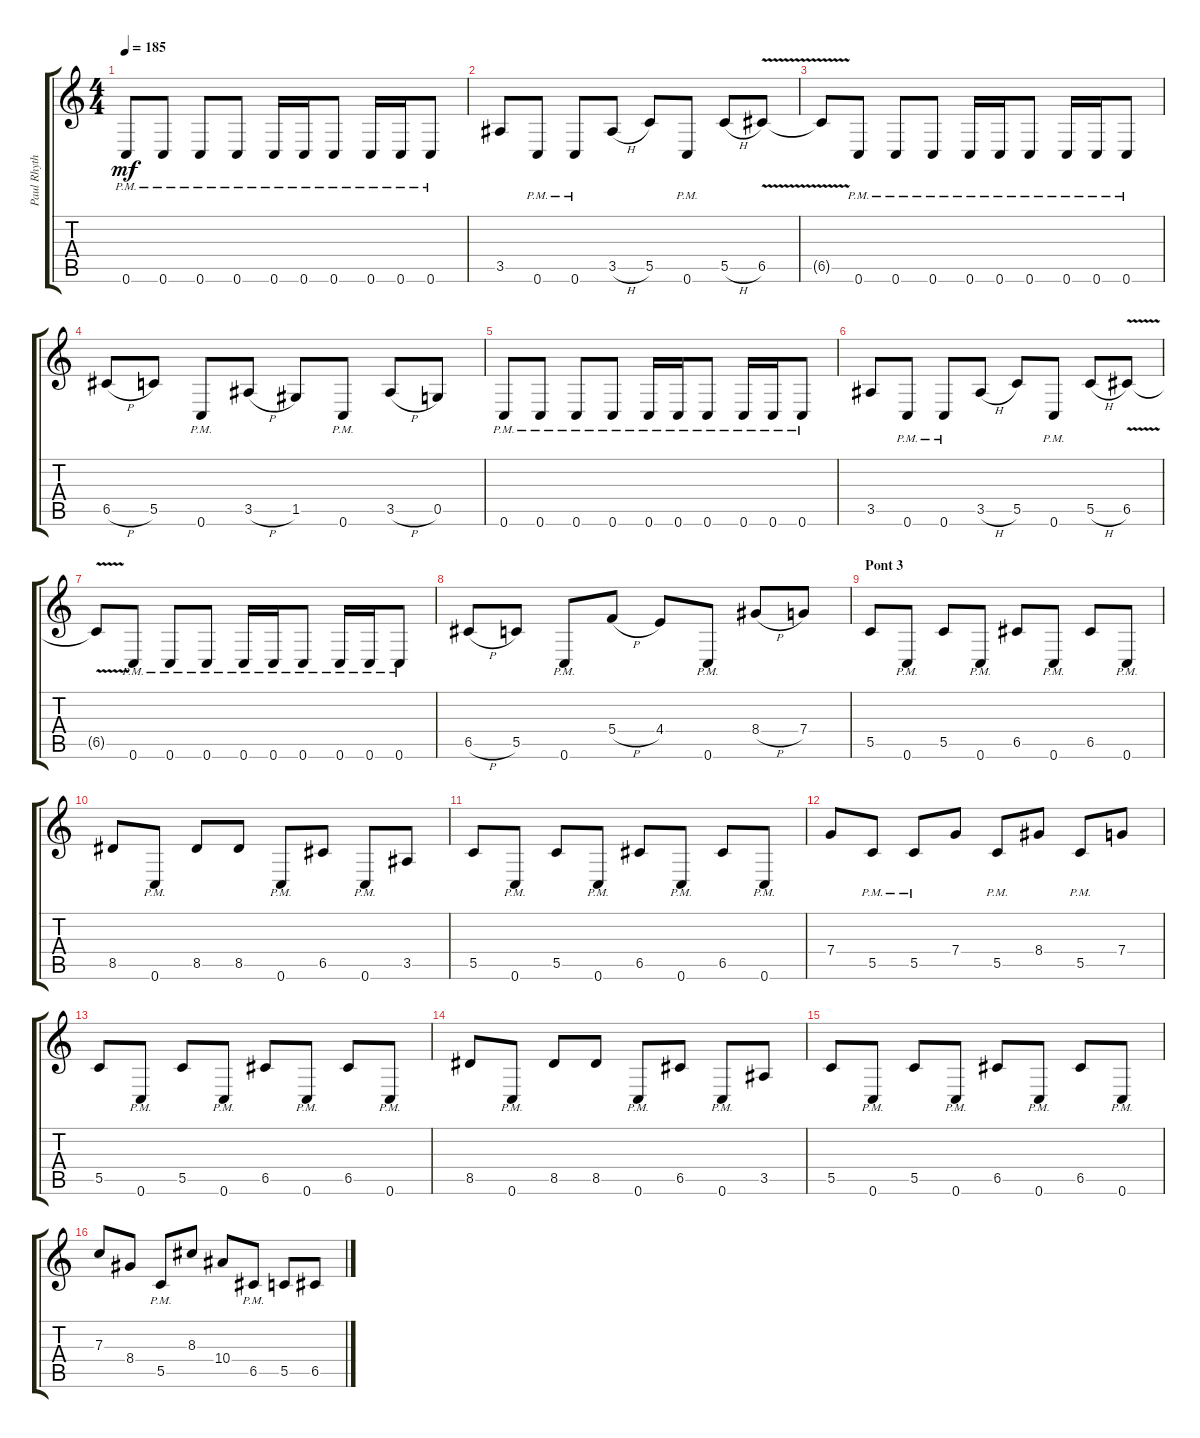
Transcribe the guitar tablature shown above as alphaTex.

\track ("Paul Rhythm" "Paul Rhyth") {instrument distortionguitar}
\staff {score tabs}
\tuning (D4 A3 F3 C3 G2 C2) {hide}
\ts (4 4)
\tempo 185
\clef g2
\ks c
0.6{pm}.8{dy mf} 0.6{pm}.8 0.6{pm}.8 0.6{pm}.8 0.6{pm}.16 0.6{pm}.16 0.6{pm}.8 0.6{pm}.16 0.6{pm}.16 0.6{pm}.8 |
3.5.8 0.6{pm}.8 0.6{pm}.8 3.5{h}.8 5.5.8 0.6{pm}.8 5.5{h}.8 6.5{v}.8 |
6.5{v t}.8 0.6{pm}.8 0.6{pm}.8 0.6{pm}.8 0.6{pm}.16 0.6{pm}.16 0.6{pm}.8 0.6{pm}.16 0.6{pm}.16 0.6{pm}.8 |
6.5{h}.8 5.5.8 0.6{pm}.8 3.5{h}.8 1.5.8 0.6{pm}.8 3.5{h}.8 0.5.8 |
0.6{pm}.8 0.6{pm}.8 0.6{pm}.8 0.6{pm}.8 0.6{pm}.16 0.6{pm}.16 0.6{pm}.8 0.6{pm}.16 0.6{pm}.16 0.6{pm}.8 |
3.5.8 0.6{pm}.8 0.6{pm}.8 3.5{h}.8 5.5.8 0.6{pm}.8 5.5{h}.8 6.5{v}.8 |
6.5{v t}.8 0.6{pm}.8 0.6{pm}.8 0.6{pm}.8 0.6{pm}.16 0.6{pm}.16 0.6{pm}.8 0.6{pm}.16 0.6{pm}.16 0.6{pm}.8 |
6.5{h}.8 5.5.8 0.6{pm}.8 5.4{h}.8 4.4.8 0.6{pm}.8 8.4{h}.8 7.4.8 |
\section ("" "Pont 3")
5.5.8 0.6{pm}.8 5.5.8 0.6{pm}.8 6.5.8 0.6{pm}.8 6.5.8 0.6{pm}.8 |
8.5.8 0.6{pm}.8 8.5.8 8.5.8 0.6{pm}.8 6.5.8 0.6{pm}.8 3.5.8 |
5.5.8 0.6{pm}.8 5.5.8 0.6{pm}.8 6.5.8 0.6{pm}.8 6.5.8 0.6{pm}.8 |
7.4.8 5.5{pm}.8 5.5{pm}.8 7.4.8 5.5{pm}.8 8.4.8 5.5{pm}.8 7.4.8 |
5.5.8 0.6{pm}.8 5.5.8 0.6{pm}.8 6.5.8 0.6{pm}.8 6.5.8 0.6{pm}.8 |
8.5.8 0.6{pm}.8 8.5.8 8.5.8 0.6{pm}.8 6.5.8 0.6{pm}.8 3.5.8 |
5.5.8 0.6{pm}.8 5.5.8 0.6{pm}.8 6.5.8 0.6{pm}.8 6.5.8 0.6{pm}.8 |
7.3.8 8.4.8 5.5{pm}.8 8.3.8 10.4.8 6.5{pm}.8 5.5.8 6.5.8
